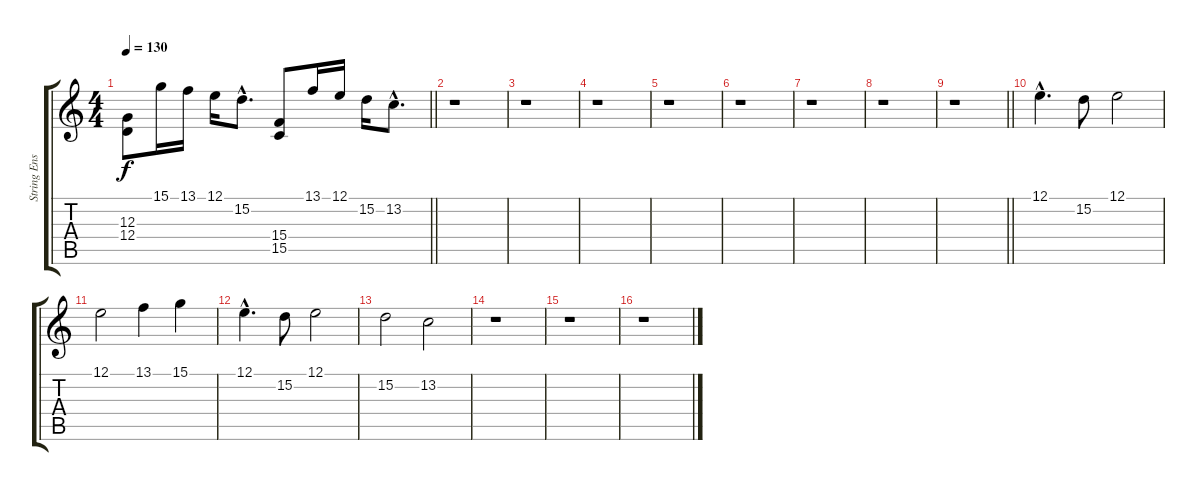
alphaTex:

\track ("String Ensemble" "String Ens") {instrument stringensemble2}
\staff {score tabs}
\tuning (E4 B3 G3 D3 A2 E2) {hide}
\ts (4 4)
\tempo 130
\clef g2
\barLineRight lightlight
\ks c
(12.3 12.4).8{dy f} 15.1.16 13.1.16 12.1.16 15.2{hac}.8{d} (15.4 15.5).8 13.1.16 12.1.16 15.2.16 13.2{hac}.8{d} |
r.1 |
r.1 |
r.1 |
r.1 |
r.1 |
r.1 |
r.1 |
\barLineRight lightlight
r.1 |
12.1{hac}.4{d} 15.2.8 12.1.2 |
12.1.2 13.1.4 15.1.4 |
12.1{hac}.4{d} 15.2.8 12.1.2 |
15.2.2 13.2.2 |
r.1 |
r.1 |
r.1
